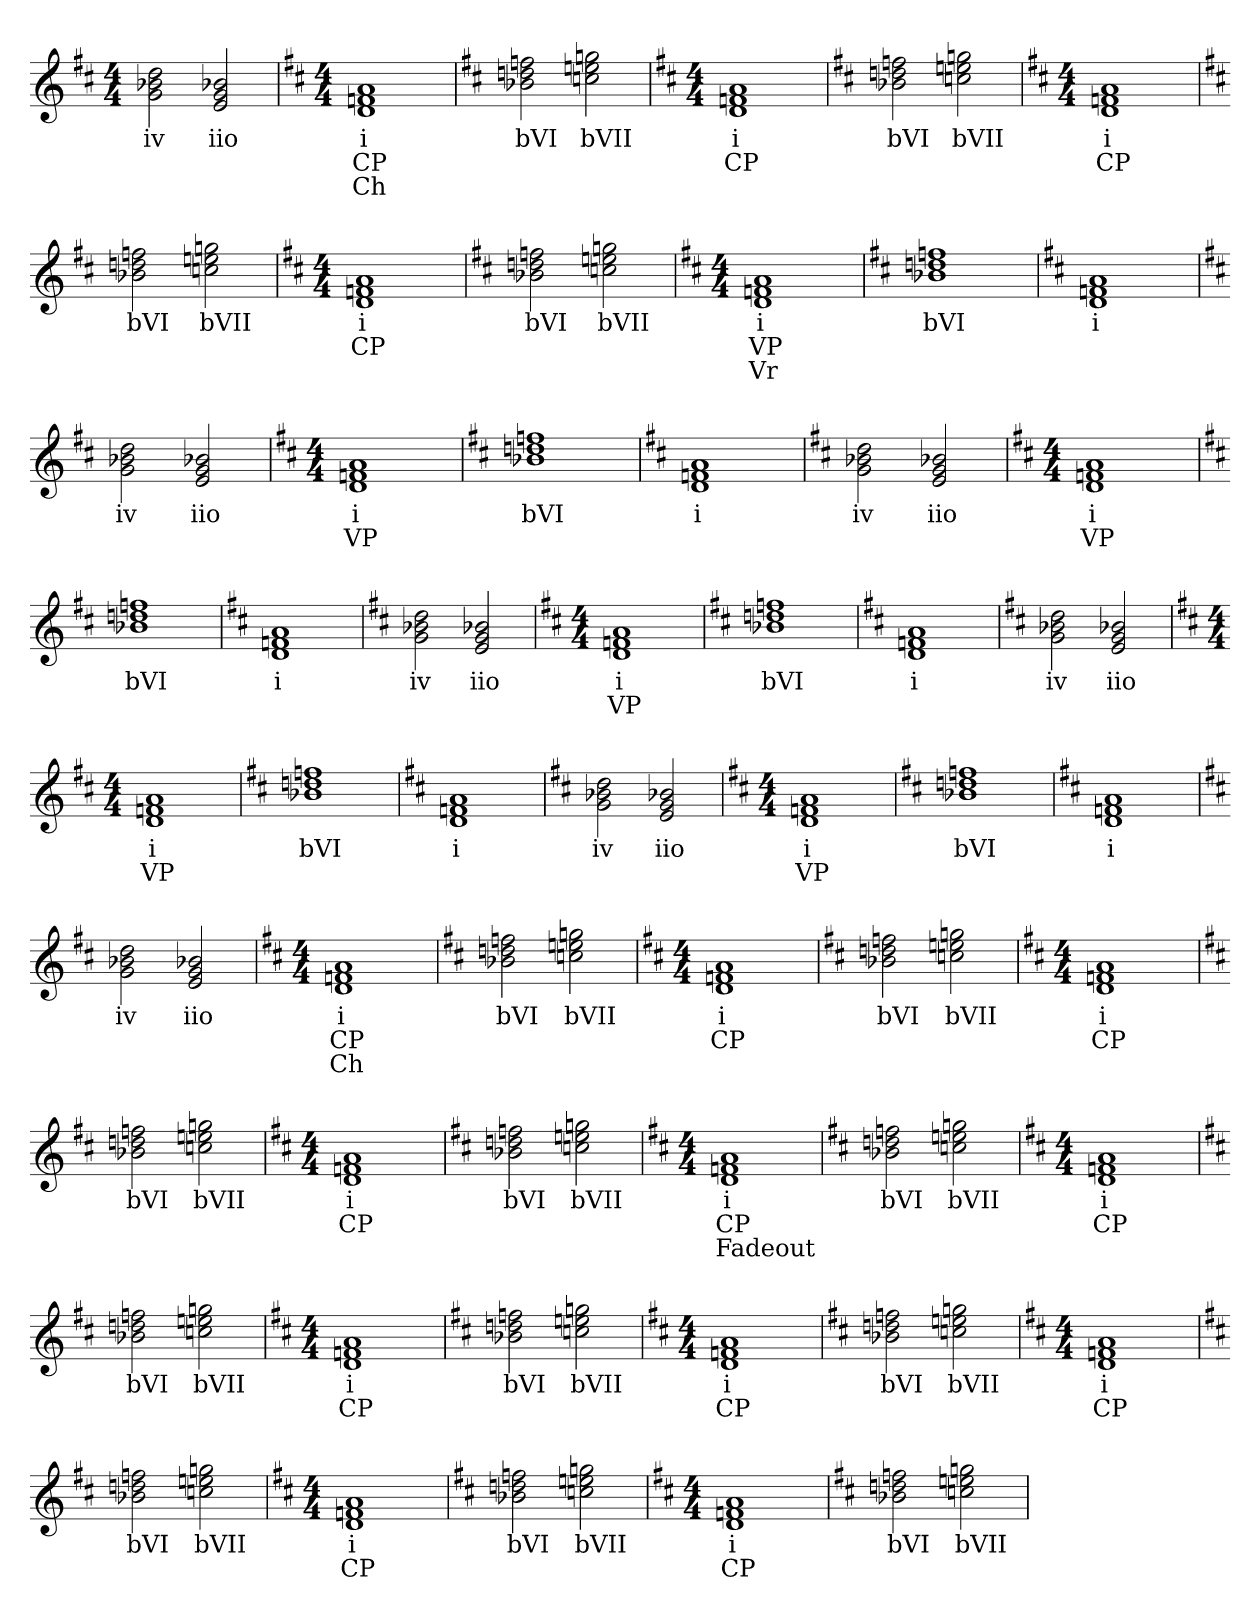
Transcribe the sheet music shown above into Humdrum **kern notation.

**kern	**text	**text	**text
*part1	*part1	*part1	*part1
*staff1	*staff1	*staff1	*staff1
*k[f#c#]	*	*	*
*D:	*	*	*
*M4/4	*	*	*
=	=	=	=
2g 2b-X 2dd	iv	.	.
2e 2g 2b-X	iio	.	.
=	=	=	=
*k[f#c#]	*	*	*
*D:	*	*	*
*M4/4	*	*	*
1d 1fn 1a	i	CP	Ch
=	=	=	=
*k[f#c#]	*	*	*
*D:	*	*	*
2b-X 2ddn 2ffn	bVI	.	.
2ccn 2een 2ggn	bVII	.	.
=	=	=	=
*k[f#c#]	*	*	*
*D:	*	*	*
*M4/4	*	*	*
1d 1fn 1a	i	CP	.
=	=	=	=
*k[f#c#]	*	*	*
*D:	*	*	*
2b-X 2ddn 2ffn	bVI	.	.
2ccn 2een 2ggn	bVII	.	.
=	=	=	=
*k[f#c#]	*	*	*
*D:	*	*	*
*M4/4	*	*	*
1d 1fn 1a	i	CP	.
=	=	=	=
*k[f#c#]	*	*	*
*D:	*	*	*
2b-X 2ddn 2ffn	bVI	.	.
2ccn 2een 2ggn	bVII	.	.
=	=	=	=
*k[f#c#]	*	*	*
*D:	*	*	*
*M4/4	*	*	*
1d 1fn 1a	i	CP	.
=	=	=	=
*k[f#c#]	*	*	*
*D:	*	*	*
2b-X 2ddn 2ffn	bVI	.	.
2ccn 2een 2ggn	bVII	.	.
=	=	=	=
*k[f#c#]	*	*	*
*D:	*	*	*
*M4/4	*	*	*
1d 1fn 1a	i	VP	Vr
=	=	=	=
*k[f#c#]	*	*	*
*D:	*	*	*
1b-X 1ddn 1ffn	bVI	.	.
=	=	=	=
*k[f#c#]	*	*	*
*D:	*	*	*
1d 1fn 1a	i	.	.
=	=	=	=
*k[f#c#]	*	*	*
*D:	*	*	*
2g 2b-X 2dd	iv	.	.
2e 2g 2b-X	iio	.	.
=	=	=	=
*k[f#c#]	*	*	*
*D:	*	*	*
*M4/4	*	*	*
1d 1fn 1a	i	VP	.
=	=	=	=
*k[f#c#]	*	*	*
*D:	*	*	*
1b-X 1ddn 1ffn	bVI	.	.
=	=	=	=
*k[f#c#]	*	*	*
*D:	*	*	*
1d 1fn 1a	i	.	.
=	=	=	=
*k[f#c#]	*	*	*
*D:	*	*	*
2g 2b-X 2dd	iv	.	.
2e 2g 2b-X	iio	.	.
=	=	=	=
*k[f#c#]	*	*	*
*D:	*	*	*
*M4/4	*	*	*
1d 1fn 1a	i	VP	.
=	=	=	=
*k[f#c#]	*	*	*
*D:	*	*	*
1b-X 1ddn 1ffn	bVI	.	.
=	=	=	=
*k[f#c#]	*	*	*
*D:	*	*	*
1d 1fn 1a	i	.	.
=	=	=	=
*k[f#c#]	*	*	*
*D:	*	*	*
2g 2b-X 2dd	iv	.	.
2e 2g 2b-X	iio	.	.
=	=	=	=
*k[f#c#]	*	*	*
*D:	*	*	*
*M4/4	*	*	*
1d 1fn 1a	i	VP	.
=	=	=	=
*k[f#c#]	*	*	*
*D:	*	*	*
1b-X 1ddn 1ffn	bVI	.	.
=	=	=	=
*k[f#c#]	*	*	*
*D:	*	*	*
1d 1fn 1a	i	.	.
=	=	=	=
*k[f#c#]	*	*	*
*D:	*	*	*
2g 2b-X 2dd	iv	.	.
2e 2g 2b-X	iio	.	.
=	=	=	=
*k[f#c#]	*	*	*
*D:	*	*	*
*M4/4	*	*	*
1d 1fn 1a	i	VP	.
=	=	=	=
*k[f#c#]	*	*	*
*D:	*	*	*
1b-X 1ddn 1ffn	bVI	.	.
=	=	=	=
*k[f#c#]	*	*	*
*D:	*	*	*
1d 1fn 1a	i	.	.
=	=	=	=
*k[f#c#]	*	*	*
*D:	*	*	*
2g 2b-X 2dd	iv	.	.
2e 2g 2b-X	iio	.	.
=	=	=	=
*k[f#c#]	*	*	*
*D:	*	*	*
*M4/4	*	*	*
1d 1fn 1a	i	VP	.
=	=	=	=
*k[f#c#]	*	*	*
*D:	*	*	*
1b-X 1ddn 1ffn	bVI	.	.
=	=	=	=
*k[f#c#]	*	*	*
*D:	*	*	*
1d 1fn 1a	i	.	.
=	=	=	=
*k[f#c#]	*	*	*
*D:	*	*	*
2g 2b-X 2dd	iv	.	.
2e 2g 2b-X	iio	.	.
=	=	=	=
*k[f#c#]	*	*	*
*D:	*	*	*
*M4/4	*	*	*
1d 1fn 1a	i	CP	Ch
=	=	=	=
*k[f#c#]	*	*	*
*D:	*	*	*
2b-X 2ddn 2ffn	bVI	.	.
2ccn 2een 2ggn	bVII	.	.
=	=	=	=
*k[f#c#]	*	*	*
*D:	*	*	*
*M4/4	*	*	*
1d 1fn 1a	i	CP	.
=	=	=	=
*k[f#c#]	*	*	*
*D:	*	*	*
2b-X 2ddn 2ffn	bVI	.	.
2ccn 2een 2ggn	bVII	.	.
=	=	=	=
*k[f#c#]	*	*	*
*D:	*	*	*
*M4/4	*	*	*
1d 1fn 1a	i	CP	.
=	=	=	=
*k[f#c#]	*	*	*
*D:	*	*	*
2b-X 2ddn 2ffn	bVI	.	.
2ccn 2een 2ggn	bVII	.	.
=	=	=	=
*k[f#c#]	*	*	*
*D:	*	*	*
*M4/4	*	*	*
1d 1fn 1a	i	CP	.
=	=	=	=
*k[f#c#]	*	*	*
*D:	*	*	*
2b-X 2ddn 2ffn	bVI	.	.
2ccn 2een 2ggn	bVII	.	.
=	=	=	=
*k[f#c#]	*	*	*
*D:	*	*	*
*M4/4	*	*	*
1d 1fn 1a	i	CP	Fadeout
=	=	=	=
*k[f#c#]	*	*	*
*D:	*	*	*
2b-X 2ddn 2ffn	bVI	.	.
2ccn 2een 2ggn	bVII	.	.
=	=	=	=
*k[f#c#]	*	*	*
*D:	*	*	*
*M4/4	*	*	*
1d 1fn 1a	i	CP	.
=	=	=	=
*k[f#c#]	*	*	*
*D:	*	*	*
2b-X 2ddn 2ffn	bVI	.	.
2ccn 2een 2ggn	bVII	.	.
=	=	=	=
*k[f#c#]	*	*	*
*D:	*	*	*
*M4/4	*	*	*
1d 1fn 1a	i	CP	.
=	=	=	=
*k[f#c#]	*	*	*
*D:	*	*	*
2b-X 2ddn 2ffn	bVI	.	.
2ccn 2een 2ggn	bVII	.	.
=	=	=	=
*k[f#c#]	*	*	*
*D:	*	*	*
*M4/4	*	*	*
1d 1fn 1a	i	CP	.
=	=	=	=
*k[f#c#]	*	*	*
*D:	*	*	*
2b-X 2ddn 2ffn	bVI	.	.
2ccn 2een 2ggn	bVII	.	.
=	=	=	=
*k[f#c#]	*	*	*
*D:	*	*	*
*M4/4	*	*	*
1d 1fn 1a	i	CP	.
=	=	=	=
*k[f#c#]	*	*	*
*D:	*	*	*
2b-X 2ddn 2ffn	bVI	.	.
2ccn 2een 2ggn	bVII	.	.
=	=	=	=
*k[f#c#]	*	*	*
*D:	*	*	*
*M4/4	*	*	*
1d 1fn 1a	i	CP	.
=	=	=	=
*k[f#c#]	*	*	*
*D:	*	*	*
2b-X 2ddn 2ffn	bVI	.	.
2ccn 2een 2ggn	bVII	.	.
=	=	=	=
*k[f#c#]	*	*	*
*D:	*	*	*
*M4/4	*	*	*
1d 1fn 1a	i	CP	.
=	=	=	=
*k[f#c#]	*	*	*
*D:	*	*	*
2b-X 2ddn 2ffn	bVI	.	.
2ccn 2een 2ggn	bVII	.	.
=	=	=	=
*-	*-	*-	*-
